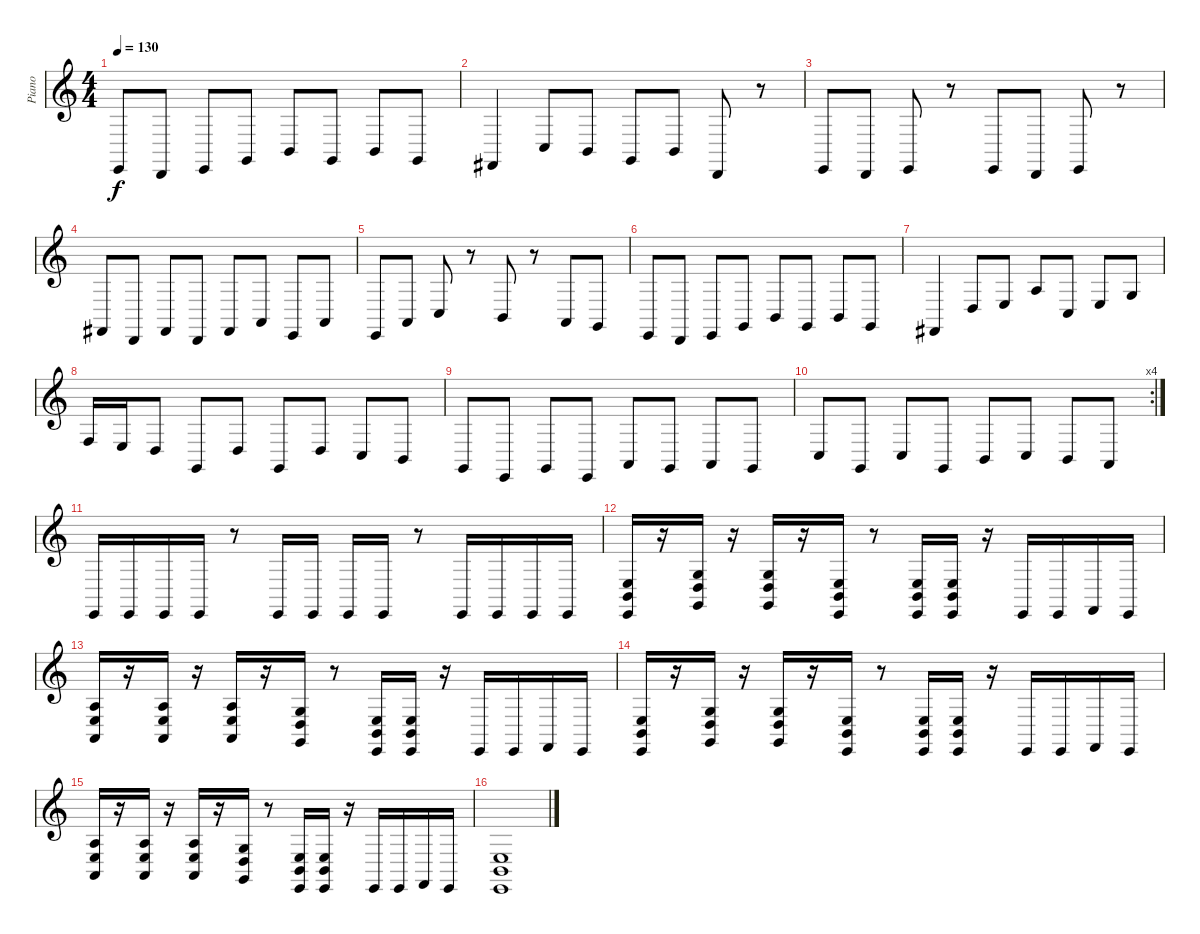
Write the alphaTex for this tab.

\track ("Piano" "Piano") {instrument acousticgrandpiano}
\staff {score}
\tuning (D4 A3 F3 C3 G2 D2) {hide}
\ts (4 4)
\tempo 130
\clef g2
\ks c
2.6.8{dy f} 0.6.8 2.6.8 0.5.8 4.5.8 0.5.8 4.5.8 0.5.8 |
4.6.4 0.4.8 4.5.8 0.5.8 4.5.8 0.6.8 r.8 |
2.6.8 0.6.8 2.6.8 r.8 2.6.8 0.6.8 2.6.8 r.8 |
4.6.8 0.6.8 4.6.8 0.6.8 4.6.8 2.5.8 2.6.8 2.5.8 |
2.6.8 2.5.8 0.4.8 r.8 4.5.8 r.8 2.5.8 0.5.8 |
2.6.8 0.6.8 2.6.8 0.5.8 4.5.8 0.5.8 4.5.8 0.5.8 |
4.6.4 2.4.8 4.4.8 0.2.8 0.4.8 4.4.8 2.3.8 |
0.3.16 4.4.16 2.4.8 0.5.8 2.4.8 0.5.8 2.4.8 0.4.8 4.5.8 |
0.5.8 2.6.8 0.5.8 2.6.8 2.5.8 0.5.8 2.5.8 0.5.8 |
\rc 4
0.4.8 0.5.8 0.4.8 0.5.8 4.5.8 0.4.8 4.5.8 2.5.8 |
2.6.16 2.6.16 2.6.16 2.6.16 r.8 2.6.16 2.6.16 2.6.16 2.6.16 r.8 2.6.16 2.6.16 2.6.16 2.6.16 |
(4.4 4.5 2.6).16 r.16 (2.3 2.4 0.5).16 r.16 (2.3 2.4 0.5).16 r.16 (4.4 4.5 2.6).16 r.8 (4.4 4.5 2.6).16 (4.4 4.5 2.6).16 r.16 2.6.16 2.6.16 3.6.16 2.6.16 |
(4.3 4.4 2.5).16 r.16 (4.3 4.4 2.5).16 r.16 (4.3 4.4 2.5).16 r.16 (2.3 2.4 0.5).16 r.8 (4.4 4.5 2.6).16 (4.4 4.5 2.6).16 r.16 2.6.16 2.6.16 3.6.16 2.6.16 |
(4.4 4.5 2.6).16 r.16 (2.3 2.4 0.5).16 r.16 (2.3 2.4 0.5).16 r.16 (4.4 4.5 2.6).16 r.8 (4.4 4.5 2.6).16 (4.4 4.5 2.6).16 r.16 2.6.16 2.6.16 3.6.16 2.6.16 |
(4.3 4.4 2.5).16 r.16 (4.3 4.4 2.5).16 r.16 (4.3 4.4 2.5).16 r.16 (2.3 2.4 0.5).16 r.8 (4.4 4.5 2.6).16 (4.4 4.5 2.6).16 r.16 2.6.16 2.6.16 3.6.16 2.6.16 |
(4.4 4.5 2.6).1
